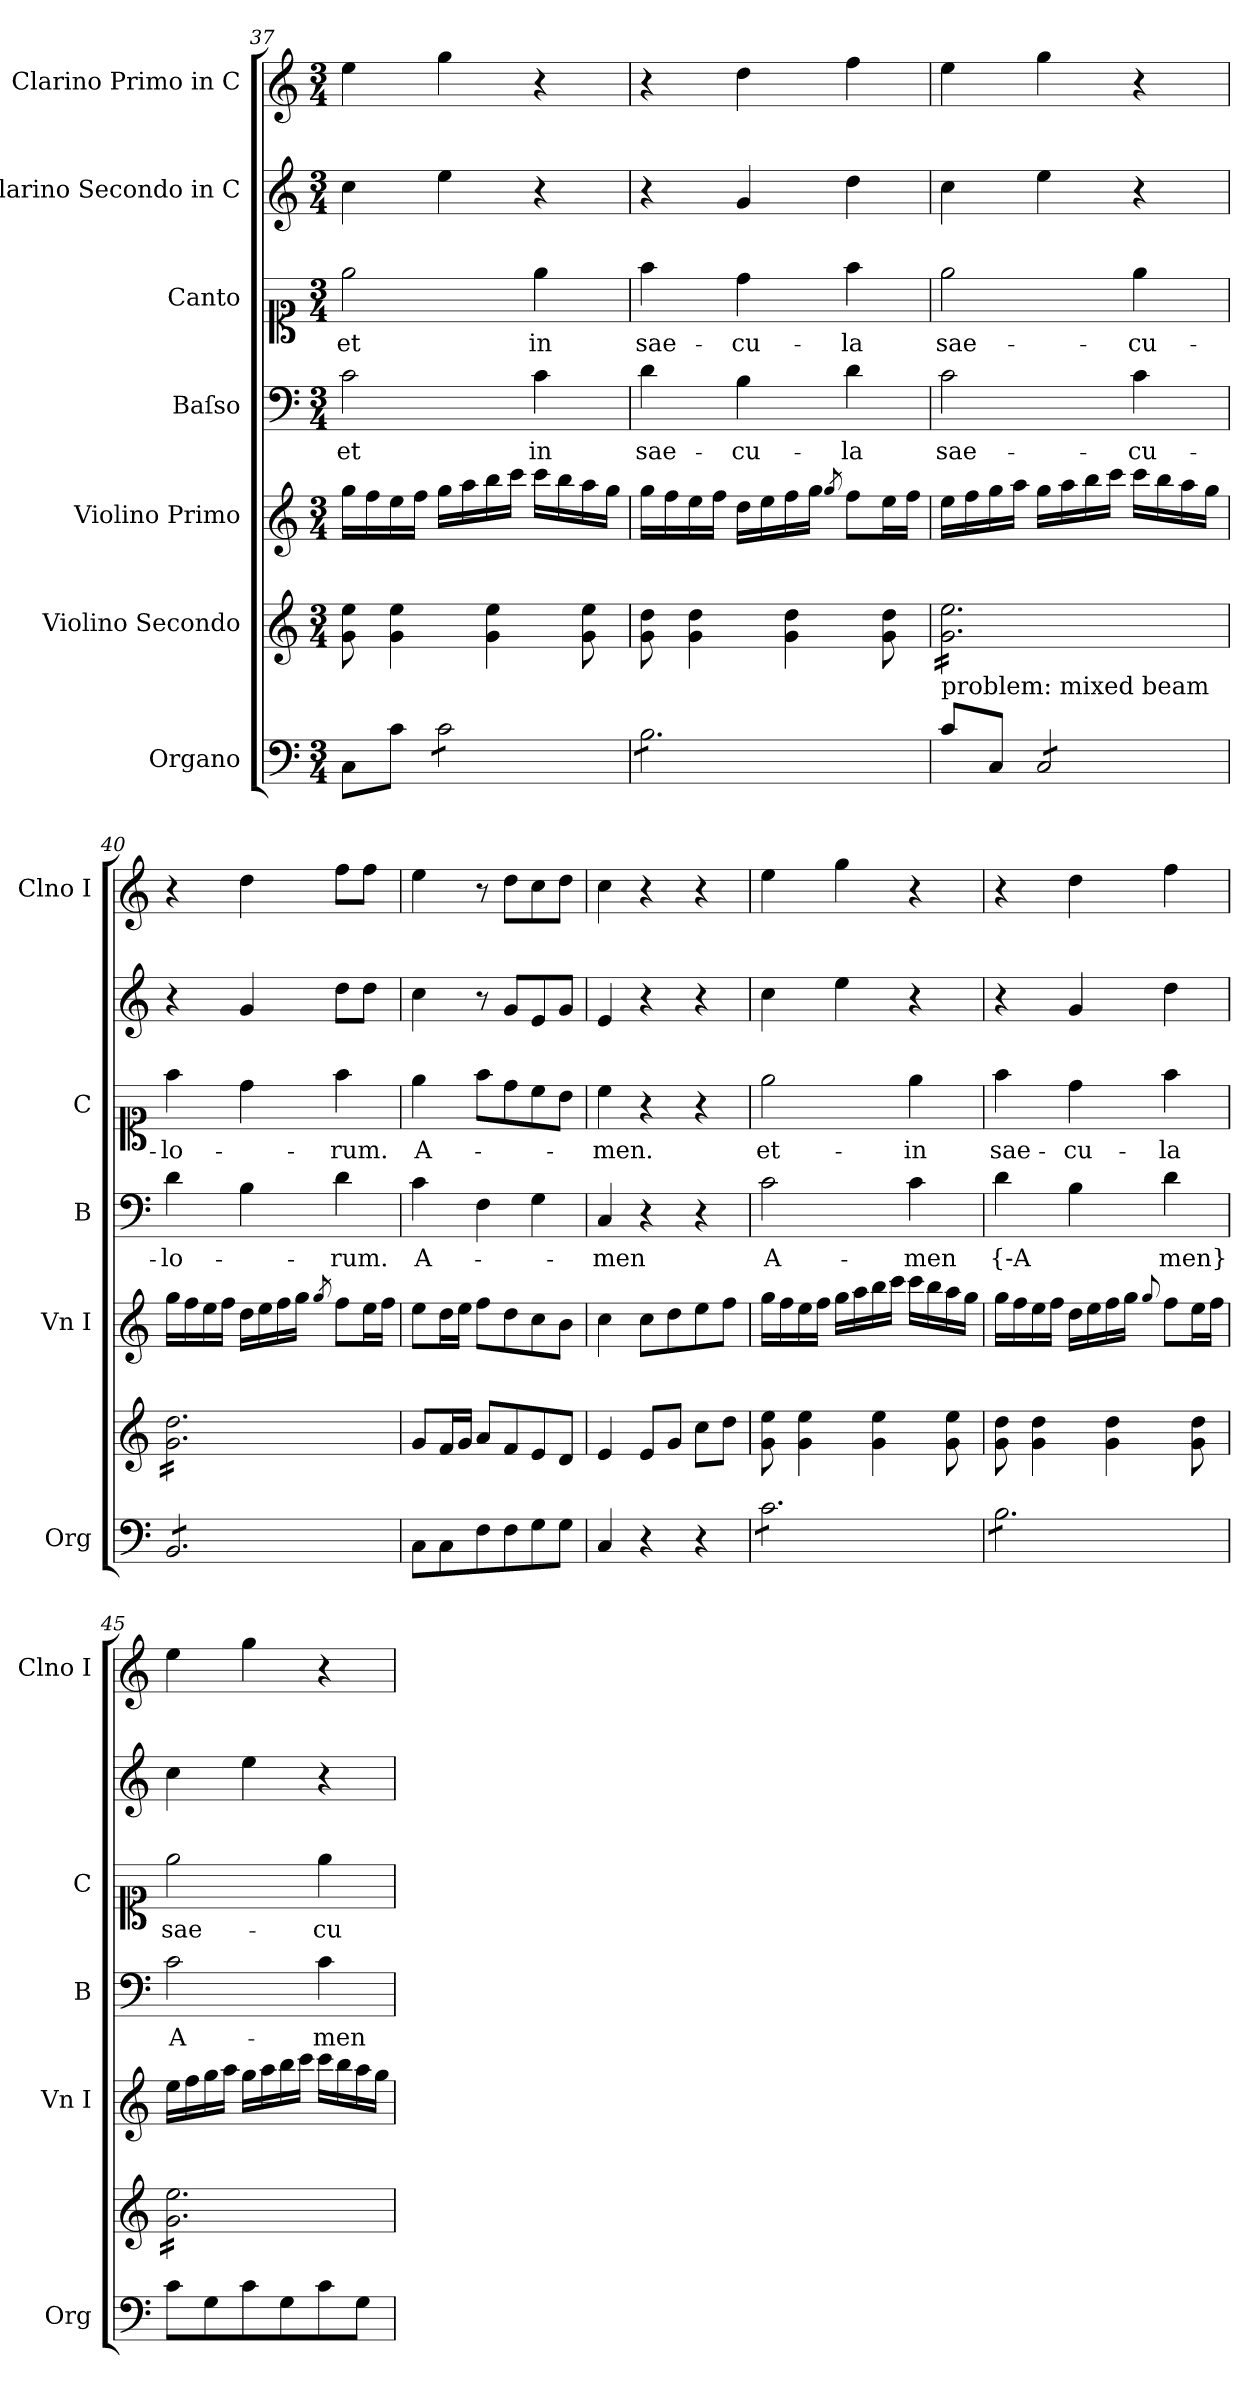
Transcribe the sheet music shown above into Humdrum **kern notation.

**kern	**kern	**kern	**kern	**text	**kern	**text	**kern	**kern
*part7	*part6	*part5	*part4	*part4	*part3	*part3	*part2	*part1
*staff7	*staff6	*staff5	*staff4	*staff4	*staff3	*staff3	*staff2	*staff1
*I"Organo	*I"Violino Secondo	*I"Violino Primo	*I"Baſso	*	*I"Canto	*	*I"Clarino Secondo in C	*I"Clarino Primo in C
*I'Org	*	*I'Vn I	*I'B	*	*I'C	*	*	*I'Clno I
*clefF4	*clefG2	*clefG2	*clefF4	*	*clefC1	*	*clefG2	*clefG2
*k[]	*k[]	*k[]	*k[]	*	*k[]	*	*k[]	*k[]
*M3/4	*M3/4	*M3/4	*M3/4	*	*M3/4	*	*M3/4	*M3/4
=37	=37	=37	=37	=37	=37	=37	=37	=37
8C\L	8g\ 8ee\	16gg\LL	2c\	et	2ee\	et	4cc\	4ee\
.	.	16ff\	.	.	.	.	.	.
8c\J	4g\ 4ee\	16ee\	.	.	.	.	.	.
.	.	16ff\JJ	.	.	.	.	.	.
*tremolo	*	*	*	*	*	*	*	*
8c\L	.	16gg\LL	.	.	.	.	4ee\	4gg\
.	.	16aa\	.	.	.	.	.	.
8c\	4g\ 4ee\	16bb\	.	.	.	.	.	.
.	.	16ccc\JJ	.	.	.	.	.	.
8c\	.	16ccc\LL	4c\	in	4ee\	in	4r	4r
.	.	16bb\	.	.	.	.	.	.
8c\J	8g\ 8ee\	16aa\	.	.	.	.	.	.
.	.	16gg\JJ	.	.	.	.	.	.
=38	=38	=38	=38	=38	=38	=38	=38	=38
8B\L	8g\ 8dd\	16gg\LL	4d\	sae-	4ff\	sae-	4r	4r
.	.	16ff\	.	.	.	.	.	.
8B\	4g\ 4dd\	16ee\	.	.	.	.	.	.
.	.	16ff\JJ	.	.	.	.	.	.
8B\	.	16dd\LL	4B\	-cu-	4dd\	-cu-	4g/	4dd\
.	.	16ee\	.	.	.	.	.	.
8B\	4g\ 4dd\	16ff\	.	.	.	.	.	.
.	.	16gg\JJ	.	.	.	.	.	.
.	.	8qgg/	.	.	.	.	.	.
8B\	.	8ff\L	4d\	-la	4ff\	-la	4dd\	4ff\
8B\J	8g\ 8dd\	16ee\L	.	.	.	.	.	.
*Xtremolo	*	*	*	*	*	*	*	*
.	.	16ff\JJ	.	.	.	.	.	.
=39	=39	=39	=39	=39	=39	=39	=39	=39
!LO:TX:a:t=problem&colon; mixed beam	!	!	!	!	!	!	!	!
*	*tremolo	*	*	*	*	*	*	*
8c\L	16g\ 16ee\LL	16ee\LL	2c\	sae-	2ee\	sae-	4cc\	4ee\
.	16g\ 16ee\	16ff\	.	.	.	.	.	.
8C/J	16g\ 16ee\	16gg\	.	.	.	.	.	.
.	16g\ 16ee\	16aa\JJ	.	.	.	.	.	.
*tremolo	*	*	*	*	*	*	*	*
8C/L	16g\ 16ee\	16gg\LL	.	.	.	.	4ee\	4gg\
.	16g\ 16ee\	16aa\	.	.	.	.	.	.
8C/	16g\ 16ee\	16bb\	.	.	.	.	.	.
.	16g\ 16ee\	16ccc\JJ	.	.	.	.	.	.
8C/	16g\ 16ee\	16ccc\LL	4c\	-cu-	4ee\	-cu-	4r	4r
.	16g\ 16ee\	16bb\	.	.	.	.	.	.
8C/J	16g\ 16ee\	16aa\	.	.	.	.	.	.
.	16g\ 16ee\JJ	16gg\JJ	.	.	.	.	.	.
=40	=40	=40	=40	=40	=40	=40	=40	=40
8BB/L	16g\ 16dd\LL	16gg\LL	4d\	-lo-	4ff\	-lo-	4r	4r
.	16g\ 16dd\	16ff\	.	.	.	.	.	.
8BB/	16g\ 16dd\	16ee\	.	.	.	.	.	.
.	16g\ 16dd\	16ff\JJ	.	.	.	.	.	.
8BB/	16g\ 16dd\	16dd\LL	4B\	.	4dd\	.	4g/	4dd\
.	16g\ 16dd\	16ee\	.	.	.	.	.	.
8BB/	16g\ 16dd\	16ff\	.	.	.	.	.	.
.	16g\ 16dd\	16gg\JJ	.	.	.	.	.	.
.	.	8qgg/	.	.	.	.	.	.
8BB/	16g\ 16dd\	8ff\L	4d\	-rum.	4ff\	-rum.	8dd\L	8ff\L
.	16g\ 16dd\	.	.	.	.	.	.	.
8BB/J	16g\ 16dd\	16ee\L	.	.	.	.	8dd\J	8ff\J
*Xtremolo	*	*	*	*	*	*	*	*
.	16g\ 16dd\JJ	16ff\JJ	.	.	.	.	.	.
*	*Xtremolo	*	*	*	*	*	*	*
=41	=41	=41	=41	=41	=41	=41	=41	=41
8C\L	8g/L	8ee\L	4c\	A-	4ee\	A-	4cc\	4ee\
8C\	16f/L	16dd\L	.	.	.	.	.	.
.	16g/JJ	16ee\JJ	.	.	.	.	.	.
8F\	8a/L	8ff\L	4F\	.	8ff\L	.	8r	8r
8F\	8f/	8dd\	.	.	8dd\	.	8g/L	8dd\L
8G\	8e/	8cc\	4G\	.	8cc\	.	8e/	8cc\
8G\J	8d/J	8b\J	.	.	8b\J	.	8g/J	8dd\J
=42	=42	=42	=42	=42	=42	=42	=42	=42
4C/	4e/	4cc\	4C/	-men	4cc\	-men.	4e/	4cc\
4r	8e/L	8cc\L	4r	.	4r	.	4r	4r
.	8g/J	8dd\	.	.	.	.	.	.
4r	8cc\L	8ee\	4r	.	4r	.	4r	4r
.	8dd\J	8ff\J	.	.	.	.	.	.
=43	=43	=43	=43	=43	=43	=43	=43	=43
*tremolo	*	*	*	*	*	*	*	*
8c\L	8g\ 8ee\	16gg\LL	2c\	A-	2ee\	et-	4cc\	4ee\
.	.	16ff\	.	.	.	.	.	.
8c\	4g\ 4ee\	16ee\	.	.	.	.	.	.
.	.	16ff\JJ	.	.	.	.	.	.
8c\	.	16gg\LL	.	.	.	.	4ee\	4gg\
.	.	16aa\	.	.	.	.	.	.
8c\	4g\ 4ee\	16bb\	.	.	.	.	.	.
.	.	16ccc\JJ	.	.	.	.	.	.
8c\	.	16ccc\LL	4c\	-men	4ee\	-in	4r	4r
.	.	16bb\	.	.	.	.	.	.
8c\J	8g\ 8ee\	16aa\	.	.	.	.	.	.
.	.	16gg\JJ	.	.	.	.	.	.
=44	=44	=44	=44	=44	=44	=44	=44	=44
8B\L	8g\ 8dd\	16gg\LL	4d\	{-A	4ff\	sae-	4r	4r
.	.	16ff\	.	.	.	.	.	.
8B\	4g\ 4dd\	16ee\	.	.	.	.	.	.
.	.	16ff\JJ	.	.	.	.	.	.
8B\	.	16dd\LL	4B\	.	4dd\	-cu-	4g/	4dd\
.	.	16ee\	.	.	.	.	.	.
8B\	4g\ 4dd\	16ff\	.	.	.	.	.	.
.	.	16gg\JJ	.	.	.	.	.	.
.	.	8qqgg/	.	.	.	.	.	.
8B\	.	8ff\L	4d\	-men}	4ff\	-la	4dd\	4ff\
8B\J	8g\ 8dd\	16ee\L	.	.	.	.	.	.
*Xtremolo	*	*	*	*	*	*	*	*
.	.	16ff\JJ	.	.	.	.	.	.
=45	=45	=45	=45	=45	=45	=45	=45	=45
*	*tremolo	*	*	*	*	*	*	*
8c\L	16g\ 16ee\LL	16ee\LL	2c\	A-	2ee\	sae-	4cc\	4ee\
.	16g\ 16ee\	16ff\	.	.	.	.	.	.
8G\	16g\ 16ee\	16gg\	.	.	.	.	.	.
.	16g\ 16ee\	16aa\JJ	.	.	.	.	.	.
8c\	16g\ 16ee\	16gg\LL	.	.	.	.	4ee\	4gg\
.	16g\ 16ee\	16aa\	.	.	.	.	.	.
8G\	16g\ 16ee\	16bb\	.	.	.	.	.	.
.	16g\ 16ee\	16ccc\JJ	.	.	.	.	.	.
8c\	16g\ 16ee\	16ccc\LL	4c\	-men	4ee\	-cu-	4r	4r
.	16g\ 16ee\	16bb\	.	.	.	.	.	.
8G\J	16g\ 16ee\	16aa\	.	.	.	.	.	.
.	16g\ 16ee\JJ	16gg\JJ	.	.	.	.	.	.
*	*Xtremolo	*	*	*	*	*	*	*
=	=	=	=	=	=	=	=	=
*-	*-	*-	*-	*-	*-	*-	*-	*-
